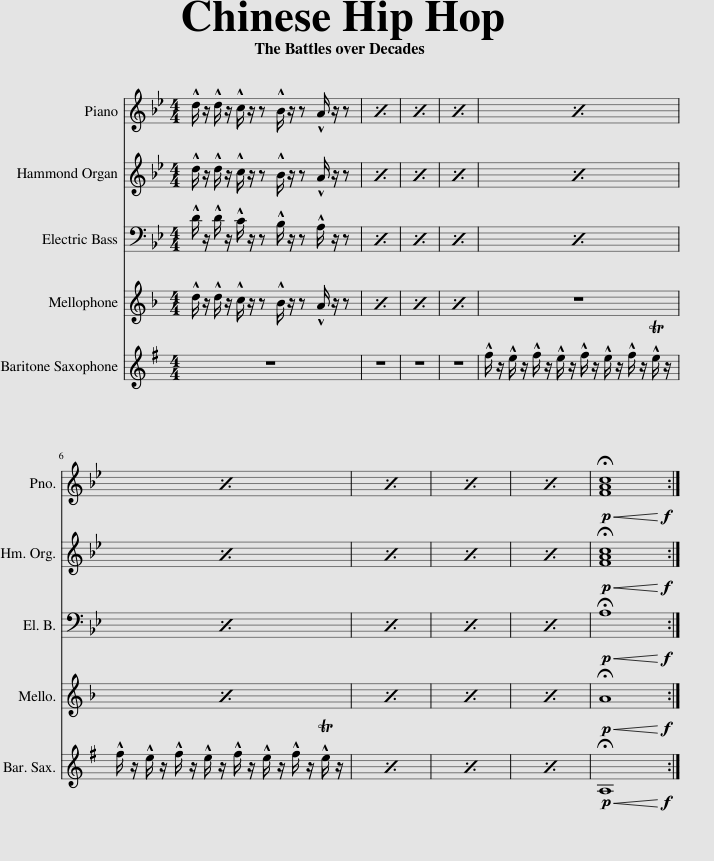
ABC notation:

X:1
%%score 1 2 3 4 5
L:1/8
M:4/4
I:linebreak $
K:Bb
V:1 treble
V:2 treble
V:3 bass transpose=-12
V:4 treble transpose=-7
V:5 treble transpose=-21
V:1
 !^!d/ z/ !^!d/ z/ !^!c/ z/ z !^!B/ z/ z !^!A/ z/ z | x8 | x8 | x8 | x8 |$ %5
 x8 | x8 | x8 | x8 |!p!!<(! !fermata![FAc]8!<)!!f! :| %10
V:2
 !^!d/ z/ !^!d/ z/ !^!c/ z/ z !^!B/ z/ z !^!A/ z/ z | x8 | x8 | x8 | x8 |$ %5
 x8 | x8 | x8 | x8 |!p!!<(! !fermata![FAc]8!<)!!f! :| %10
V:3
 !^!D/ z/ !^!D/ z/ !^!C/ z/ z !^!B,/ z/ z !^!A,/ z/ z | x8 | x8 | x8 | x8 |$ %5
 x8 | x8 | x8 | x8 |!p!!<(! !fermata!A,8!<)!!f! :| %10
V:4
[K:F] !^!d/ z/ !^!d/ z/ !^!c/ z/ z !^!B/ z/ z !^!A/ z/ z | x8 | x8 | x8 | z8 |$ %5
 x8 | x8 | x8 | x8 |!p!!<(! !fermata!A8!<)!!f! :| %10
V:5
[K:G] z8 | z8 | z8 | z8 | !^!f/ z/ !^!e/ z/ !^!f/ z/ !^!e/ z/ !^!f/ z/ !^!e/ z/ !^!f/ z/ !^!Te/ z/ |$ %5
 !^!f/ z/ !^!e/ z/ !^!f/ z/ !^!e/ z/ !^!f/ z/ !^!e/ z/ !^!f/ z/ !^!Te/ z/ | x8 | x8 | x8 |!p!!<(! !fermata!A,8!<)!!f! :| %10
